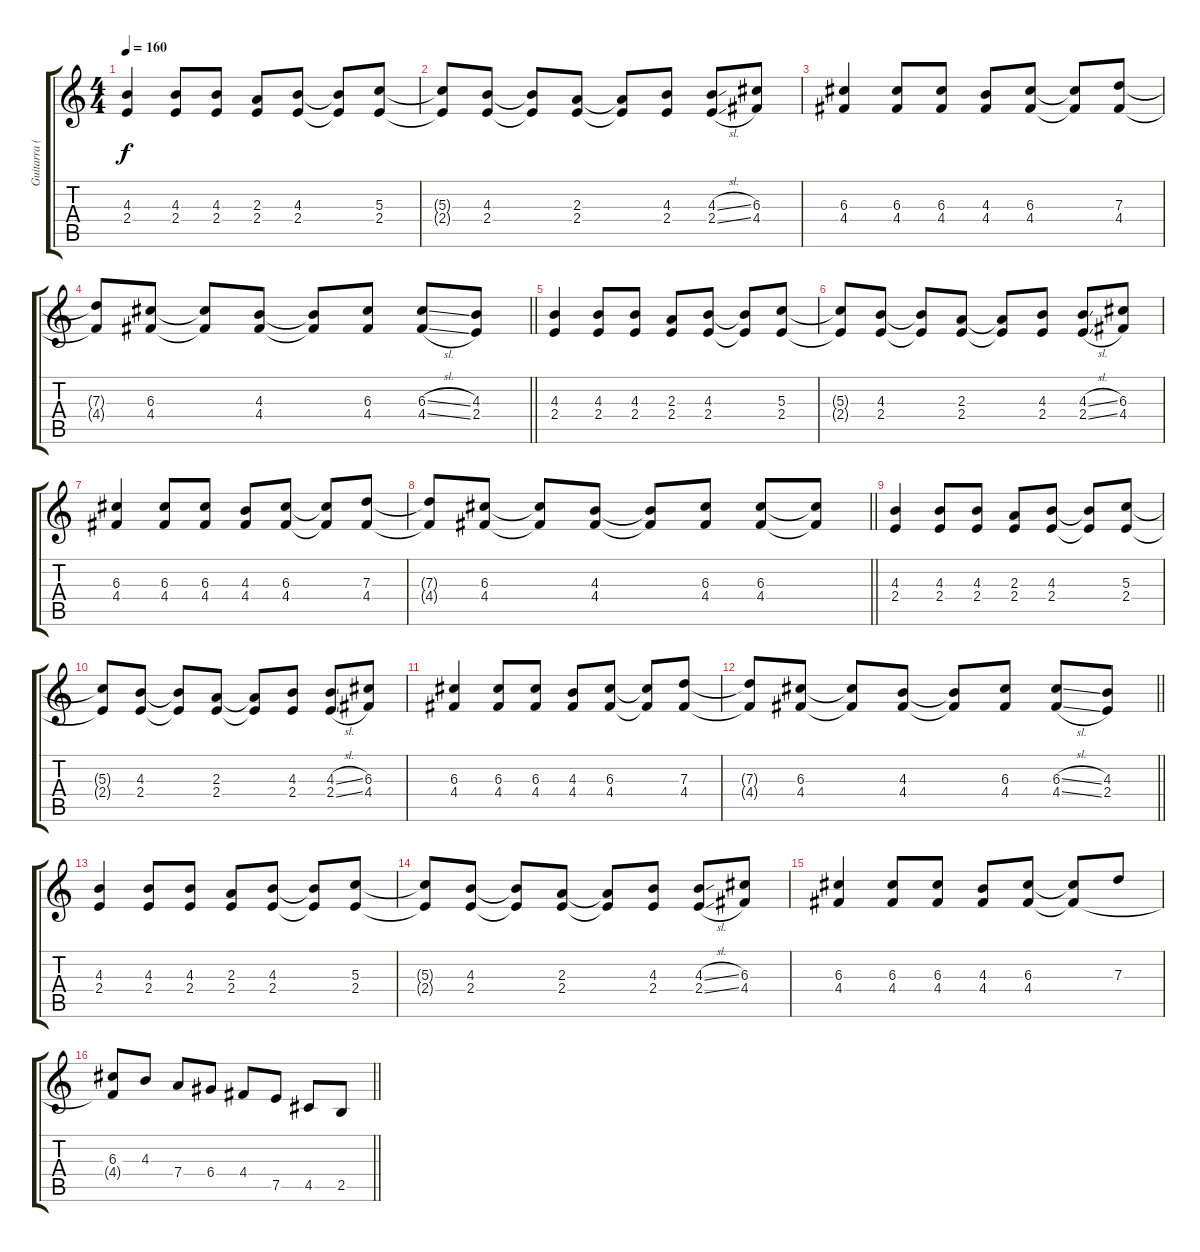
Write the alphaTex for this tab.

\track ("Guitarra (Juanma)" "Guitarra (") {instrument overdrivenguitar}
\staff {score tabs}
\tuning (E4 B3 G3 D3 A2 E2) {hide}
\ts (4 4)
\tempo 160
\clef g2
\ks c
(4.3 2.4).4{dy f balance 16 instrument overdrivenguitar} (4.3 2.4).8 (4.3 2.4).8 (2.3 2.4).8 (4.3 2.4).8 (4.3{t} 2.4{t}).8 (5.3 2.4).8 |
(5.3{t} 2.4{t}).8 (4.3 2.4).8 (4.3{t} 2.4{t}).8 (2.3 2.4).8 (2.3{t} 2.4{t}).8 (4.3 2.4).8 (4.3{sl} 2.4{sl}).8 (6.3 4.4).8 |
(6.3 4.4).4 (6.3 4.4).8 (6.3 4.4).8 (4.3 4.4).8 (6.3 4.4).8 (6.3{t} 4.4{t}).8 (7.3 4.4).8 |
\barLineRight lightlight
(7.3{t} 4.4{t}).8 (6.3 4.4).8 (6.3{t} 4.4{t}).8 (4.3 4.4).8 (4.3{t} 4.4{t}).8 (6.3 4.4).8 (6.3{sl} 4.4{sl}).8 (4.3 2.4).8 |
(4.3 2.4).4 (4.3 2.4).8 (4.3 2.4).8 (2.3 2.4).8 (4.3 2.4).8 (4.3{t} 2.4{t}).8 (5.3 2.4).8 |
(5.3{t} 2.4{t}).8 (4.3 2.4).8 (4.3{t} 2.4{t}).8 (2.3 2.4).8 (2.3{t} 2.4{t}).8 (4.3 2.4).8 (4.3{sl} 2.4{sl}).8 (6.3 4.4).8 |
(6.3 4.4).4 (6.3 4.4).8 (6.3 4.4).8 (4.3 4.4).8 (6.3 4.4).8 (6.3{t} 4.4{t}).8 (7.3 4.4).8 |
\barLineRight lightlight
(7.3{t} 4.4{t}).8 (6.3 4.4).8 (6.3{t} 4.4{t}).8 (4.3 4.4).8 (4.3{t} 4.4{t}).8 (6.3 4.4).8 (6.3 4.4).8 (6.3{t} 4.4{t}).8 |
(4.3 2.4).4{volume 16 balance 8} (4.3 2.4).8 (4.3 2.4).8 (2.3 2.4).8 (4.3 2.4).8 (4.3{t} 2.4{t}).8 (5.3 2.4).8 |
(5.3{t} 2.4{t}).8 (4.3 2.4).8 (4.3{t} 2.4{t}).8 (2.3 2.4).8 (2.3{t} 2.4{t}).8 (4.3 2.4).8 (4.3{sl} 2.4{sl}).8 (6.3 4.4).8 |
(6.3 4.4).4 (6.3 4.4).8 (6.3 4.4).8 (4.3 4.4).8 (6.3 4.4).8 (6.3{t} 4.4{t}).8 (7.3 4.4).8 |
\barLineRight lightlight
(7.3{t} 4.4{t}).8 (6.3 4.4).8 (6.3{t} 4.4{t}).8 (4.3 4.4).8 (4.3{t} 4.4{t}).8 (6.3 4.4).8 (6.3{sl} 4.4{sl}).8 (4.3 2.4).8 |
(4.3 2.4).4 (4.3 2.4).8 (4.3 2.4).8 (2.3 2.4).8 (4.3 2.4).8 (4.3{t} 2.4{t}).8 (5.3 2.4).8 |
(5.3{t} 2.4{t}).8 (4.3 2.4).8 (4.3{t} 2.4{t}).8 (2.3 2.4).8 (2.3{t} 2.4{t}).8 (4.3 2.4).8 (4.3{sl} 2.4{sl}).8 (6.3 4.4).8 |
(6.3 4.4).4 (6.3 4.4).8 (6.3 4.4).8 (4.3 4.4).8 (6.3 4.4).8 (6.3{t} 4.4{t}).8 7.3.8 |
\barLineRight lightlight
(6.3 4.4{t}).8 4.3.8 7.4.8 6.4.8 4.4.8 7.5.8 4.5.8 2.5.8
